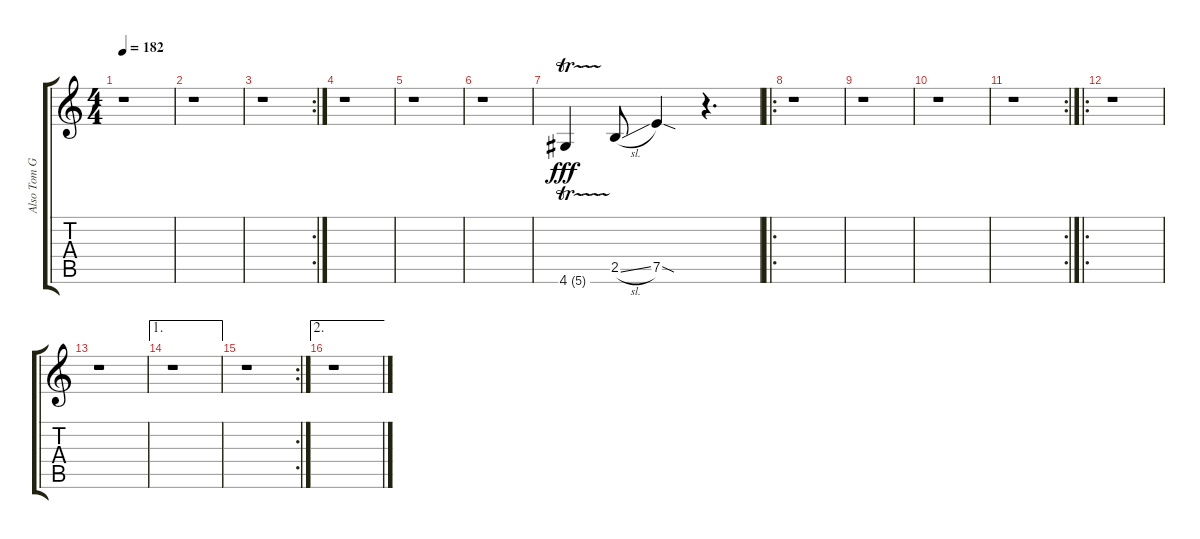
\track ("Also Tom G. Warrior" "Also Tom G") {instrument overdrivenguitar}
\staff {score tabs}
\tuning (E4 B3 G3 D3 A2 E2) {hide}
\ts (4 4)
\tempo 182
\clef g2
\ks c
r.1{dy fff} |
r.1 |
\rc 2
r.1 |
r.1 |
r.1 |
r.1 |
4.6{tr (5 32)}.4 2.5{sl}.8 7.5{sod}.4 r.4{d} |
\ro
r.1 |
r.1 |
r.1 |
\rc 2
r.1 |
\ro
r.1 |
r.1 |
\ae 1
r.1 |
\rc 2
r.1 |
\ae 2
r.1
